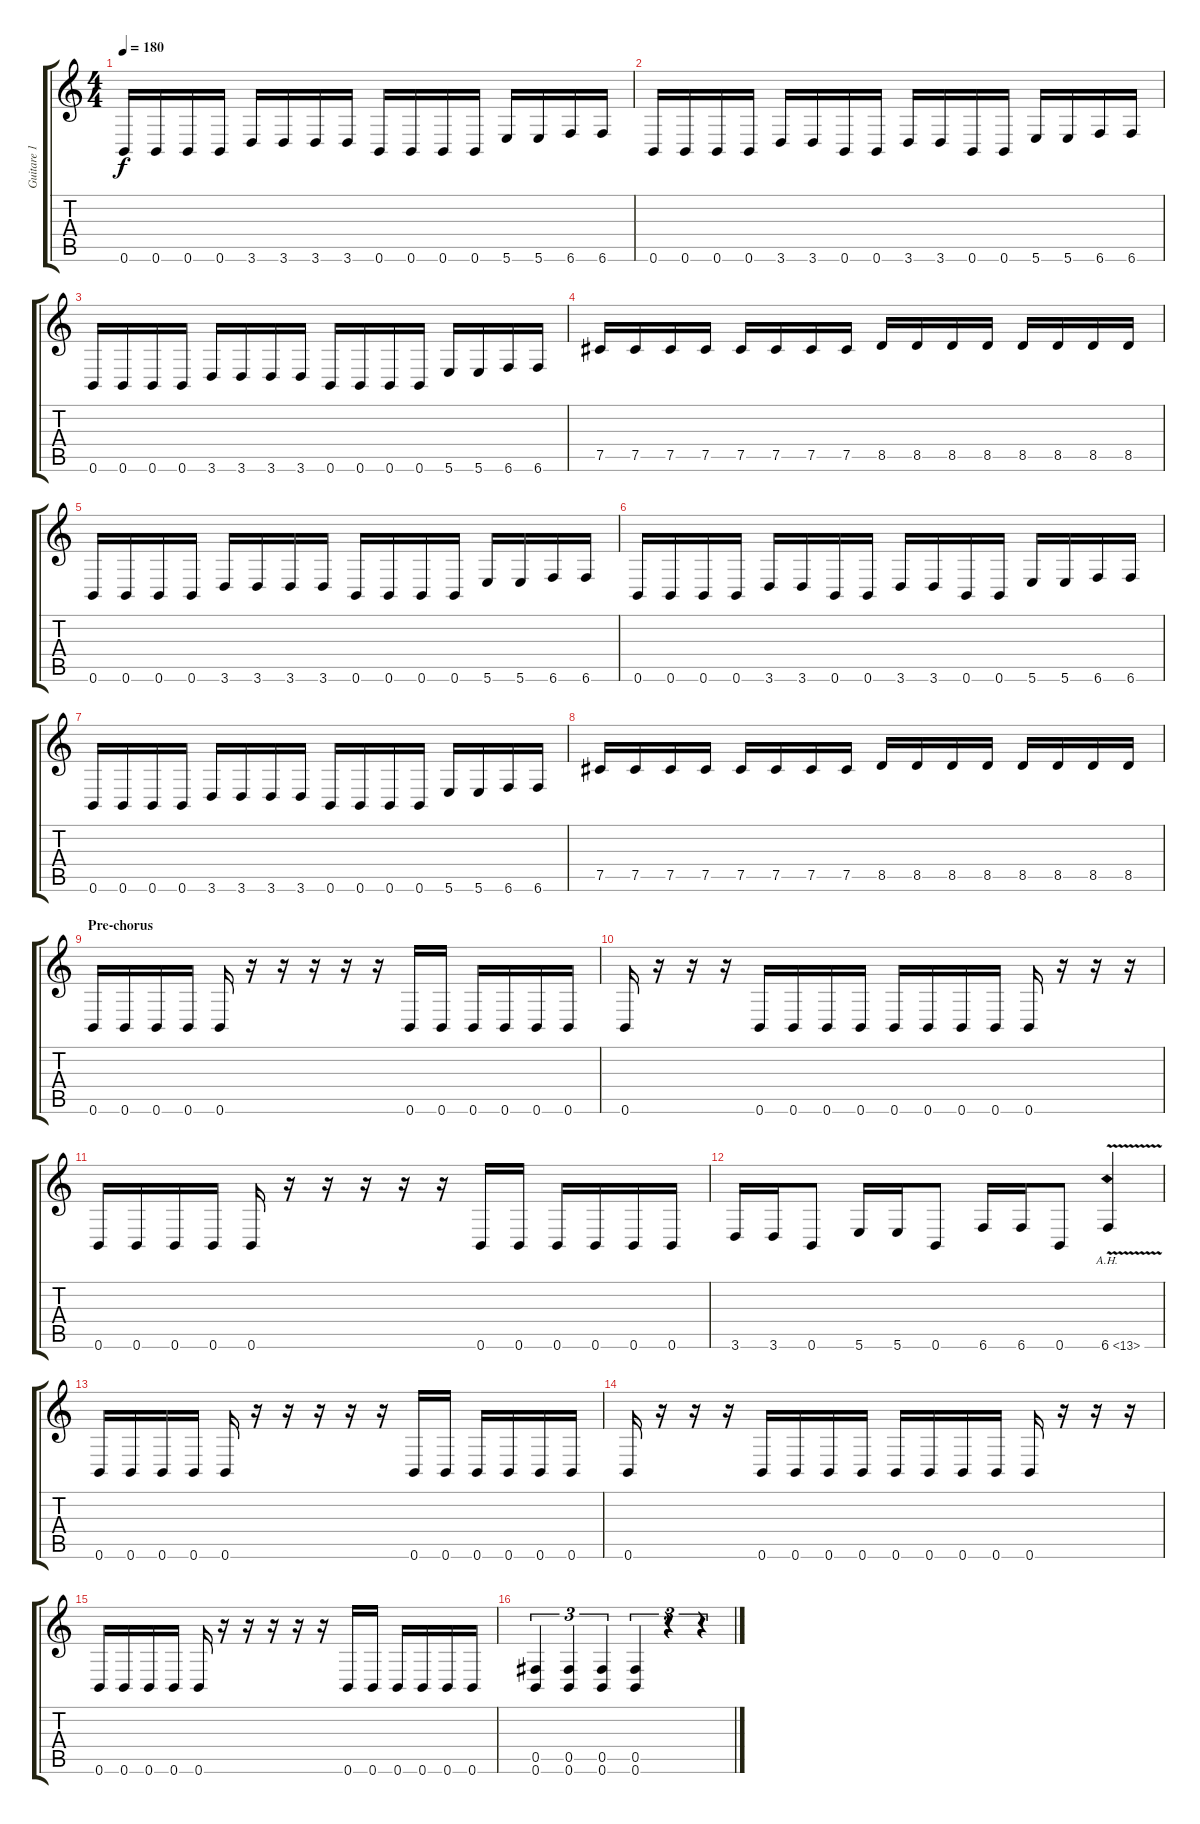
\track ("Guitare 1" "Guitare 1") {instrument distortionguitar}
\staff {score tabs}
\tuning (Db4 Ab3 E3 B2 Gb2 B1) {hide}
\ts (4 4)
\tempo 180
\clef g2
\ks c
0.6.16{dy f} 0.6.16 0.6.16 0.6.16 3.6.16 3.6.16 3.6.16 3.6.16 0.6.16 0.6.16 0.6.16 0.6.16 5.6.16 5.6.16 6.6.16 6.6.16 |
0.6.16 0.6.16 0.6.16 0.6.16 3.6.16 3.6.16 0.6.16 0.6.16 3.6.16 3.6.16 0.6.16 0.6.16 5.6.16 5.6.16 6.6.16 6.6.16 |
0.6.16 0.6.16 0.6.16 0.6.16 3.6.16 3.6.16 3.6.16 3.6.16 0.6.16 0.6.16 0.6.16 0.6.16 5.6.16 5.6.16 6.6.16 6.6.16 |
7.5.16 7.5.16 7.5.16 7.5.16 7.5.16 7.5.16 7.5.16 7.5.16 8.5.16 8.5.16 8.5.16 8.5.16 8.5.16 8.5.16 8.5.16 8.5.16 |
0.6.16 0.6.16 0.6.16 0.6.16 3.6.16 3.6.16 3.6.16 3.6.16 0.6.16 0.6.16 0.6.16 0.6.16 5.6.16 5.6.16 6.6.16 6.6.16 |
0.6.16 0.6.16 0.6.16 0.6.16 3.6.16 3.6.16 0.6.16 0.6.16 3.6.16 3.6.16 0.6.16 0.6.16 5.6.16 5.6.16 6.6.16 6.6.16 |
0.6.16 0.6.16 0.6.16 0.6.16 3.6.16 3.6.16 3.6.16 3.6.16 0.6.16 0.6.16 0.6.16 0.6.16 5.6.16 5.6.16 6.6.16 6.6.16 |
7.5.16 7.5.16 7.5.16 7.5.16 7.5.16 7.5.16 7.5.16 7.5.16 8.5.16 8.5.16 8.5.16 8.5.16 8.5.16 8.5.16 8.5.16 8.5.16 |
\section ("" "Pre-chorus")
0.6.16 0.6.16 0.6.16 0.6.16 0.6.16 r.16 r.16 r.16 r.16 r.16 0.6.16 0.6.16 0.6.16 0.6.16 0.6.16 0.6.16 |
0.6.16 r.16 r.16 r.16 0.6.16 0.6.16 0.6.16 0.6.16 0.6.16 0.6.16 0.6.16 0.6.16 0.6.16 r.16 r.16 r.16 |
0.6.16 0.6.16 0.6.16 0.6.16 0.6.16 r.16 r.16 r.16 r.16 r.16 0.6.16 0.6.16 0.6.16 0.6.16 0.6.16 0.6.16 |
3.6.16 3.6.16 0.6.8 5.6.16 5.6.16 0.6.8 6.6.16 6.6.16 0.6.8 6.6{ah 7 v}.4 |
0.6.16 0.6.16 0.6.16 0.6.16 0.6.16 r.16 r.16 r.16 r.16 r.16 0.6.16 0.6.16 0.6.16 0.6.16 0.6.16 0.6.16 |
0.6.16 r.16 r.16 r.16 0.6.16 0.6.16 0.6.16 0.6.16 0.6.16 0.6.16 0.6.16 0.6.16 0.6.16 r.16 r.16 r.16 |
0.6.16 0.6.16 0.6.16 0.6.16 0.6.16 r.16 r.16 r.16 r.16 r.16 0.6.16 0.6.16 0.6.16 0.6.16 0.6.16 0.6.16 |
(0.5 0.6).4{tu (3 2)} (0.5 0.6).4{tu (3 2)} (0.5 0.6).4{tu (3 2)} (0.5 0.6).4{tu (3 2)} r.4{tu (3 2)} r.4{tu (3 2)}
